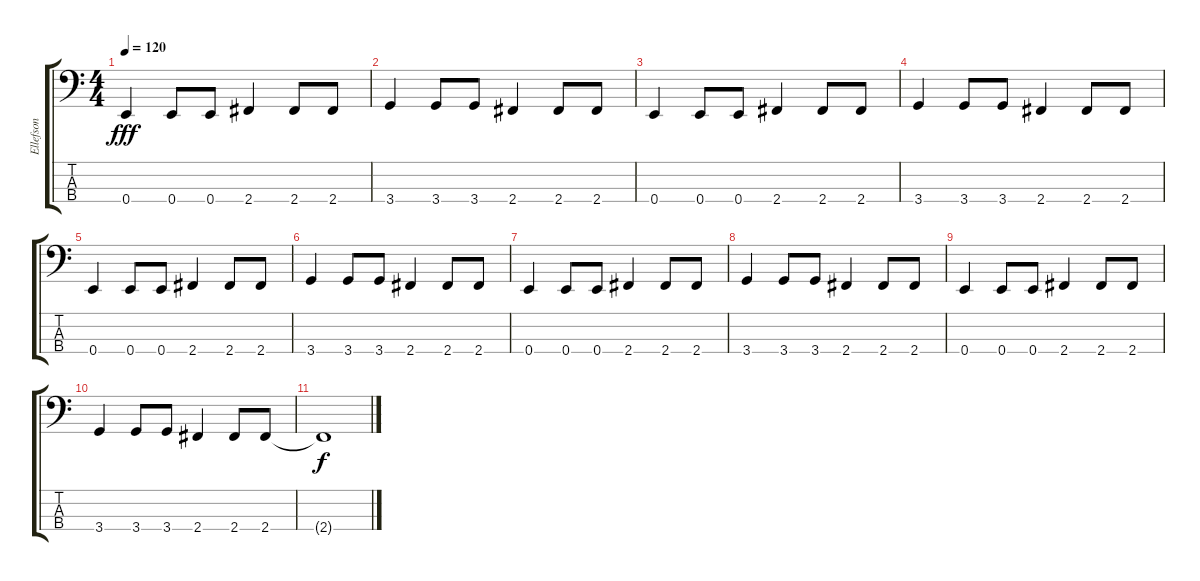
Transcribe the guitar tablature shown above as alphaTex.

\track ("Ellefson" "Ellefson") {instrument electricbasspick}
\staff {score tabs}
\tuning (G2 D2 A1 E1) {hide}
\ts (4 4)
\tempo 120
\clef f4
\ks c
0.4.4{dy fff} 0.4.8 0.4.8 2.4.4 2.4.8 2.4.8 |
3.4.4 3.4.8 3.4.8 2.4.4 2.4.8 2.4.8 |
0.4.4 0.4.8 0.4.8 2.4.4 2.4.8 2.4.8 |
3.4.4 3.4.8 3.4.8 2.4.4 2.4.8 2.4.8 |
0.4.4 0.4.8 0.4.8 2.4.4 2.4.8 2.4.8 |
3.4.4 3.4.8 3.4.8 2.4.4 2.4.8 2.4.8 |
0.4.4 0.4.8 0.4.8 2.4.4 2.4.8 2.4.8 |
3.4.4 3.4.8 3.4.8 2.4.4 2.4.8 2.4.8 |
0.4.4 0.4.8 0.4.8 2.4.4 2.4.8 2.4.8 |
3.4.4 3.4.8 3.4.8 2.4.4 2.4.8 2.4.8 |
2.4{t}.1{dy f}
